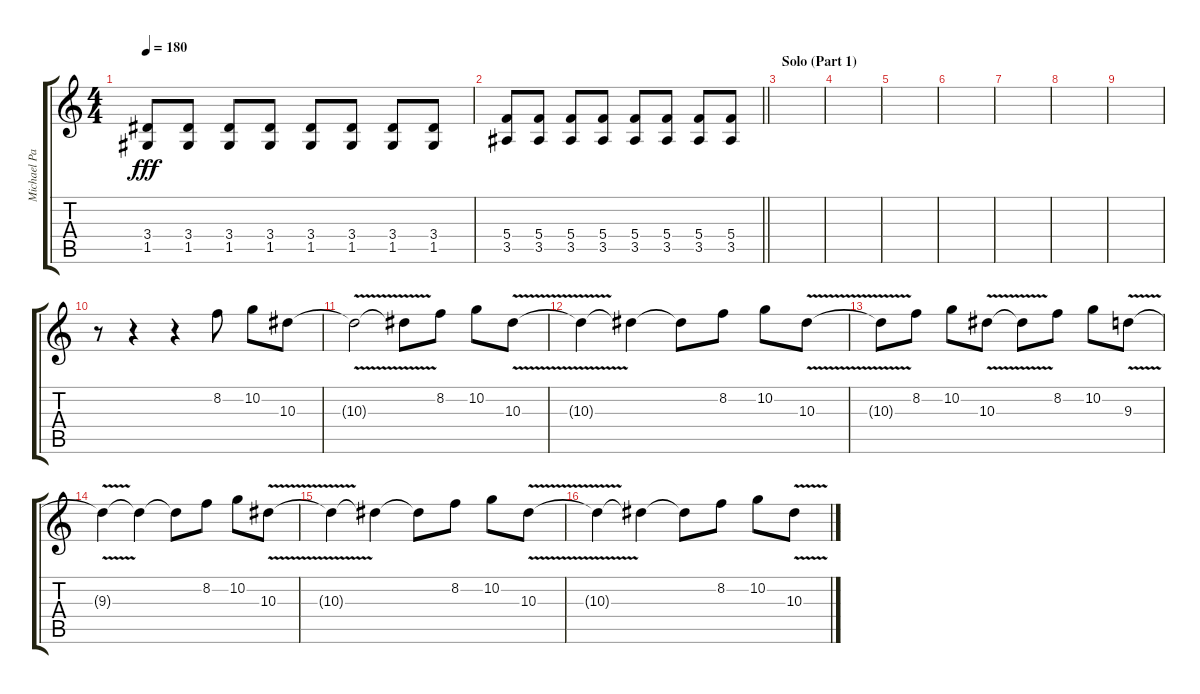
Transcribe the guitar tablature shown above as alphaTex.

\track ("Michael Padget" "Michael Pa") {instrument distortionguitar}
\staff {score tabs}
\tuning (D4 A3 F3 C3 G2 C2) {hide}
\ts (4 4)
\tempo 180
\clef g2
\ks c
(3.4 1.5).8{dy fff} (3.4 1.5).8 (3.4 1.5).8 (3.4 1.5).8 (3.4 1.5).8 (3.4 1.5).8 (3.4 1.5).8 (3.4 1.5).8 |
\barLineRight lightlight
(5.4 3.5).8 (5.4 3.5).8 (5.4 3.5).8 (5.4 3.5).8 (5.4 3.5).8 (5.4 3.5).8 (5.4 3.5).8 (5.4 3.5).8 |
\section ("" "Solo (Part 1)")
|
|
|
|
|
|
|
r.8 r.4 r.4 8.2.8 10.2.8 10.3.8 |
10.3{v t}.2 10.3{t}.8 8.2.8 10.2.8 10.3{v}.8 |
10.3{t}.4 10.3{t}.4 10.3{t}.8 8.2.8 10.2.8 10.3{v}.8 |
10.3{t}.8 8.2.8 10.2.8 10.3{v}.8 10.3{t}.8 8.2.8 10.2.8 9.3{v}.8 |
9.3{t}.4 9.3{t}.4 9.3{t}.8 8.2.8 10.2.8 10.3{v}.8 |
10.3{t}.4 10.3{t}.4 10.3{t}.8 8.2.8 10.2.8 10.3{v}.8 |
10.3{t}.4 10.3{t}.4 10.3{t}.8 8.2.8 10.2.8 10.3{v}.8
